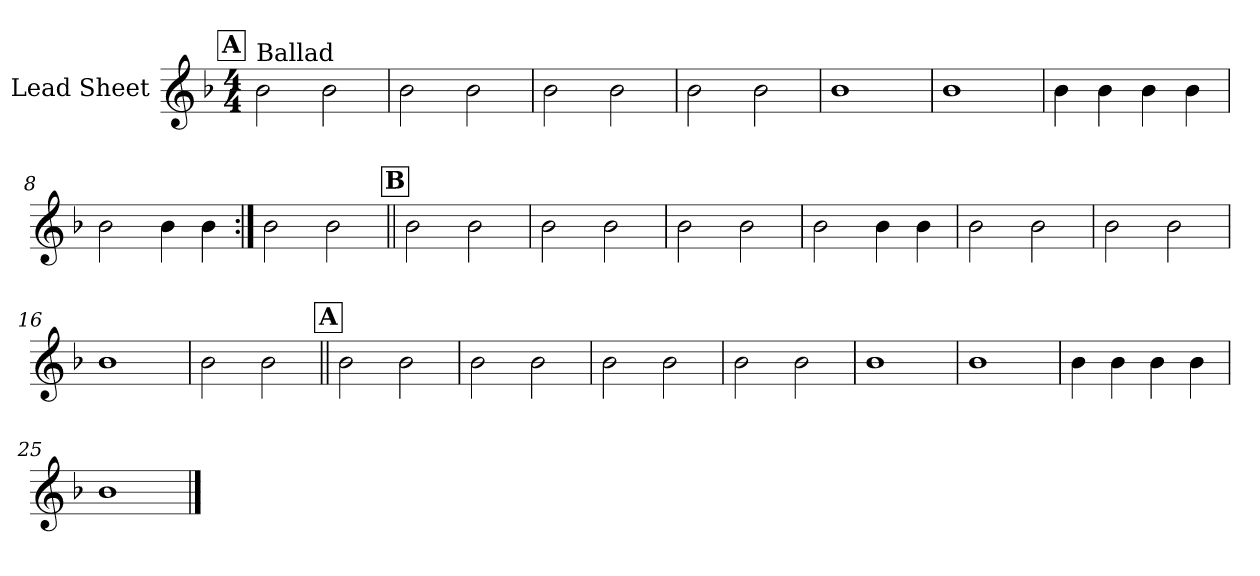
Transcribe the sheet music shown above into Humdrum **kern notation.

**kern
*part1
*staff1
*I"Lead Sheet
*clefG2
*k[b-]
*F:
*M4/4
!!LO:REH:place=s1:a:fs=14:t=A
=1
!LO:TX:a:t=Ballad
2b-\
2b-\
=2
2b-\
2b-\
=3
2b-\
2b-\
=4
2b-\
2b-\
!!LO:LB:g=z
=5
1b-
=6
1b-
=7
4b-\
4b-\
4b-\
4b-\
=8
2b-\
4b-\
4b-\
=9:|!
2b-\
2b-\
!!LO:LB:g=z
!!LO:REH:place=s1:a:fs=14:t=B
=10||
2b-\
2b-\
=11
2b-\
2b-\
=12
2b-\
2b-\
=13
2b-\
4b-\
4b-\
!!LO:LB:g=z
=14
2b-\
2b-\
=15
2b-\
2b-\
=16
1b-
=17
2b-\
2b-\
!!LO:LB:g=z
!!LO:REH:place=s1:a:fs=14:t=A
=18||
2b-\
2b-\
=19
2b-\
2b-\
=20
2b-\
2b-\
=21
2b-\
2b-\
!!LO:LB:g=z
=22
1b-
=23
1b-
=24
4b-\
4b-\
4b-\
4b-\
=25
1b-
==
*-
